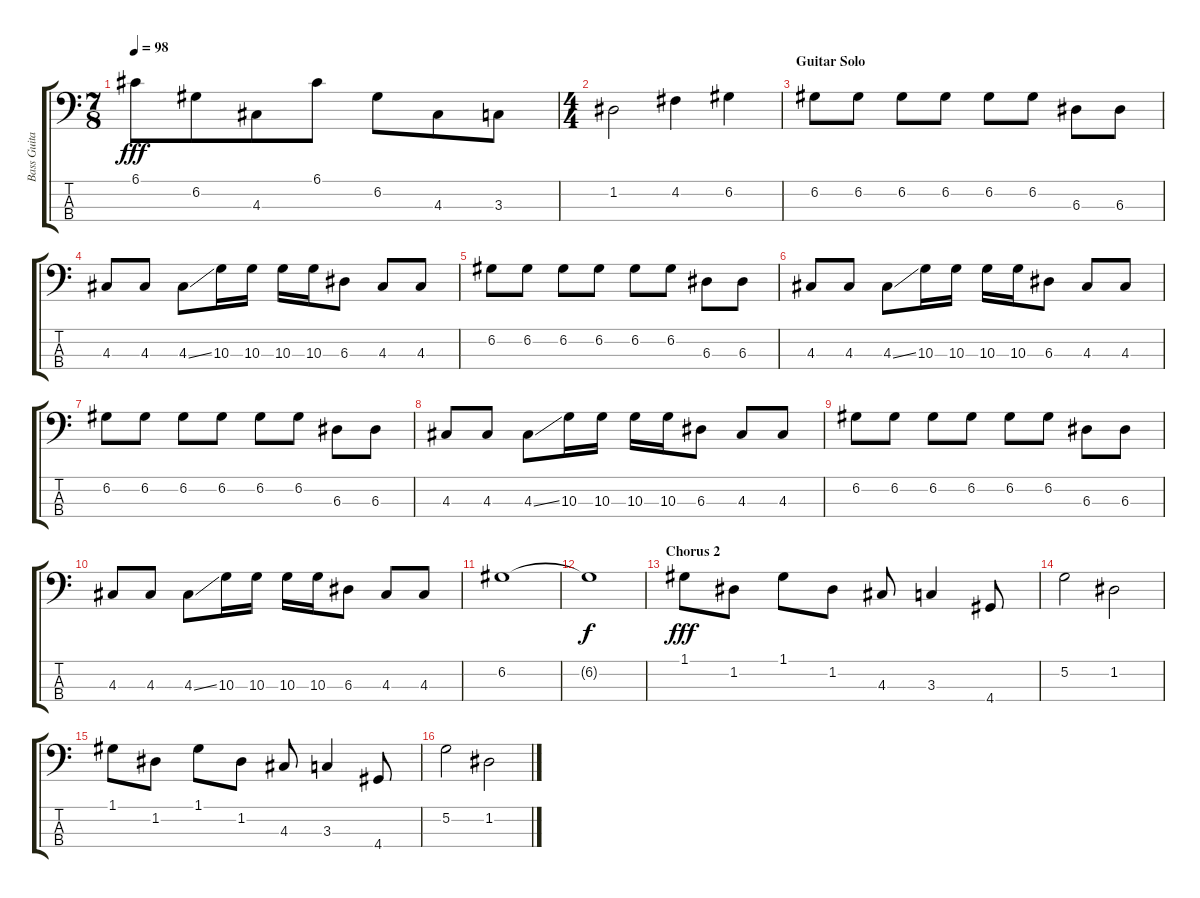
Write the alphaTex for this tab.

\track ("Bass Guitar" "Bass Guita") {instrument electricbassfinger}
\staff {score tabs}
\tuning (G2 D2 A1 E1) {hide}
\ts (7 8)
\tempo 98
\clef f4
\ks c
6.1.8{dy fff} 6.2.8 4.3.8 6.1.8 6.2.8 4.3.8 3.3.8 |
\ts (4 4)
1.2.2 4.2.4 6.2.4 |
\section ("" "Guitar Solo")
6.2.8 6.2.8 6.2.8 6.2.8 6.2.8 6.2.8 6.3.8 6.3.8 |
4.3.8 4.3.8 4.3{ss}.8 10.3.16 10.3.16 10.3.16 10.3.16 6.3.8 4.3.8 4.3.8 |
6.2.8 6.2.8 6.2.8 6.2.8 6.2.8 6.2.8 6.3.8 6.3.8 |
4.3.8 4.3.8 4.3{ss}.8 10.3.16 10.3.16 10.3.16 10.3.16 6.3.8 4.3.8 4.3.8 |
6.2.8 6.2.8 6.2.8 6.2.8 6.2.8 6.2.8 6.3.8 6.3.8 |
4.3.8 4.3.8 4.3{ss}.8 10.3.16 10.3.16 10.3.16 10.3.16 6.3.8 4.3.8 4.3.8 |
6.2.8 6.2.8 6.2.8 6.2.8 6.2.8 6.2.8 6.3.8 6.3.8 |
4.3.8 4.3.8 4.3{ss}.8 10.3.16 10.3.16 10.3.16 10.3.16 6.3.8 4.3.8 4.3.8 |
6.2.1 |
6.2{t}.1{dy f} |
\section ("" "Chorus 2")
1.1.8{dy fff} 1.2.8 1.1.8 1.2.8 4.3.8 3.3.4 4.4.8 |
5.2.2 1.2.2 |
1.1.8 1.2.8 1.1.8 1.2.8 4.3.8 3.3.4 4.4.8 |
5.2.2 1.2.2
